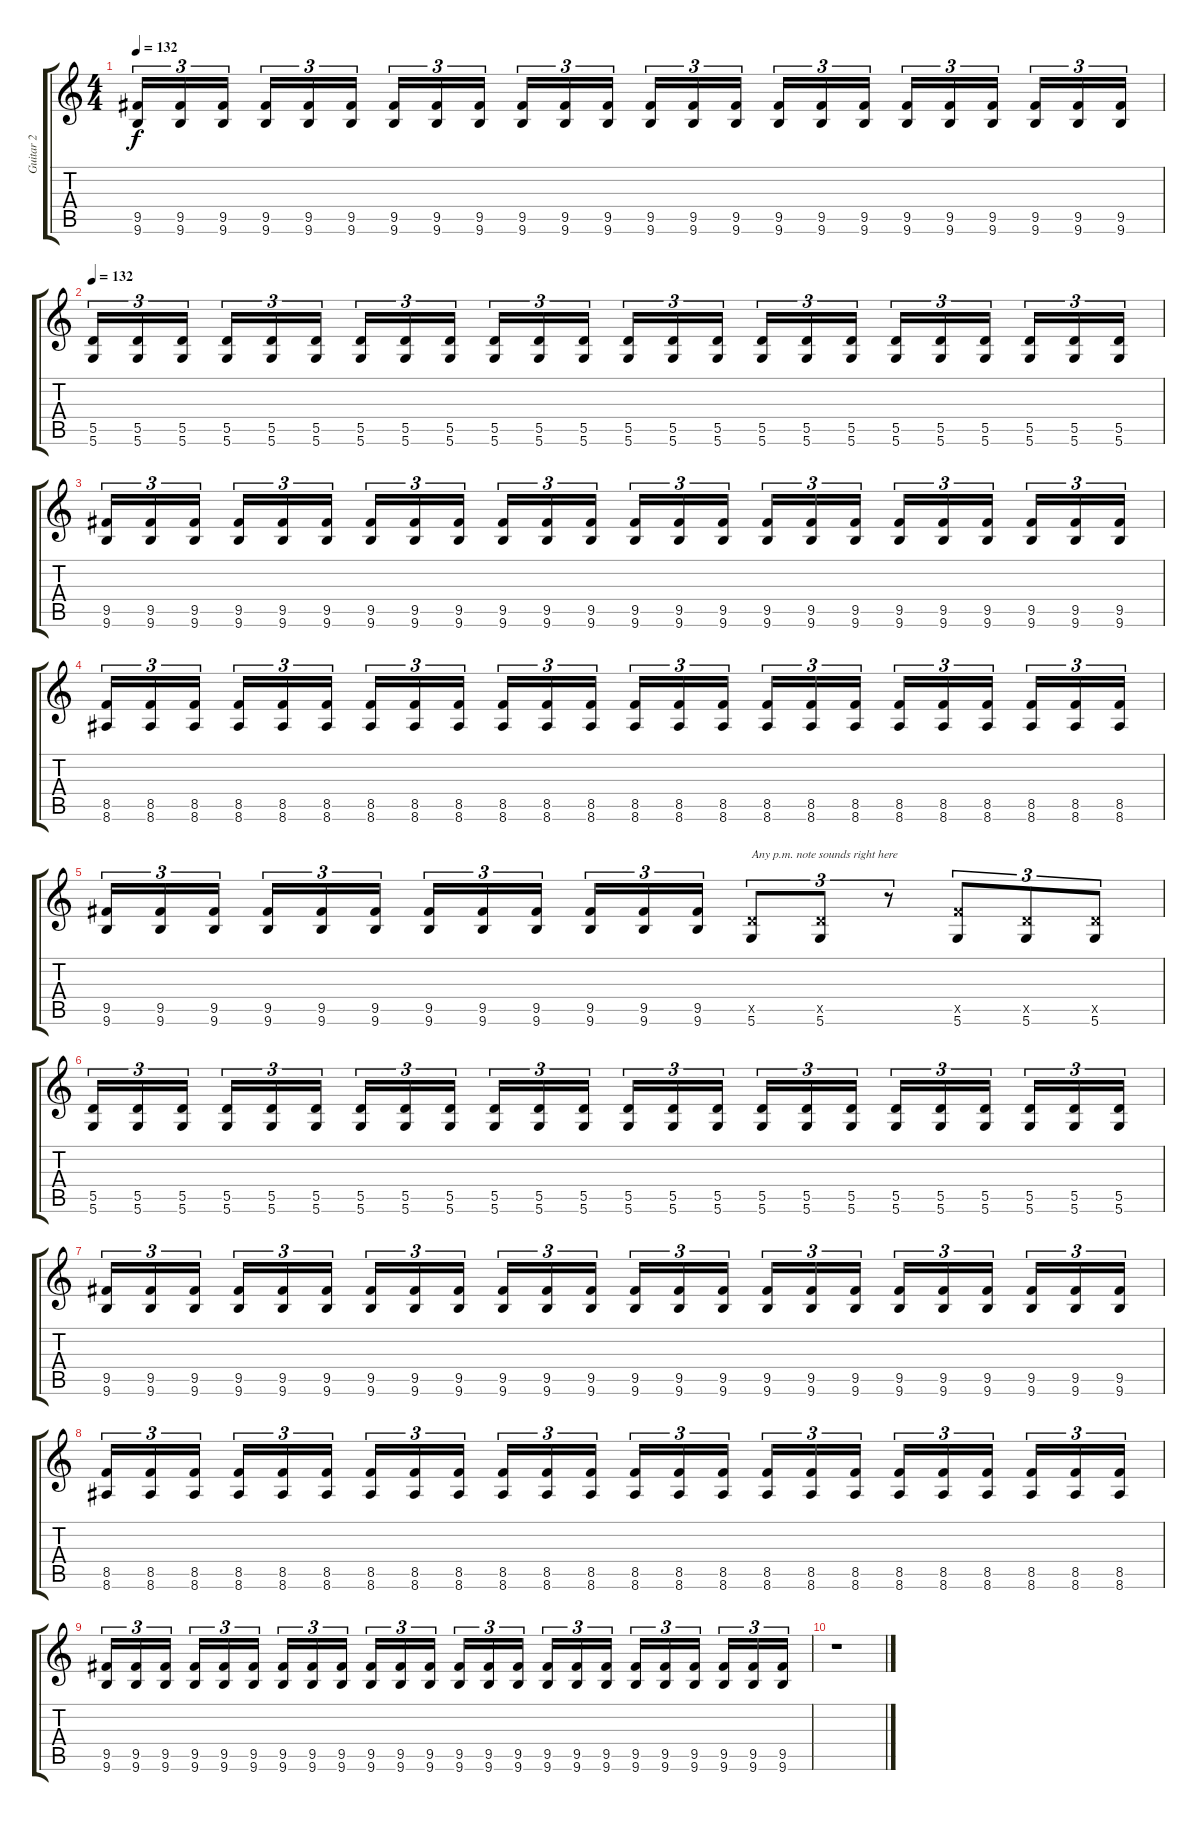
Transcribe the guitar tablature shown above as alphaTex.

\track ("Guitar 2" "Guitar 2") {instrument distortionguitar}
\staff {score tabs}
\tuning (E4 B3 G3 D3 A2 D2) {hide}
\ts (4 4)
\tempo 132
\clef g2
\ks c
(9.5 9.6).16{tu (3 2) dy f} (9.5 9.6).16{tu (3 2)} (9.5 9.6).16{tu (3 2)} (9.5 9.6).16{tu (3 2)} (9.5 9.6).16{tu (3 2)} (9.5 9.6).16{tu (3 2)} (9.5 9.6).16{tu (3 2)} (9.5 9.6).16{tu (3 2)} (9.5 9.6).16{tu (3 2)} (9.5 9.6).16{tu (3 2)} (9.5 9.6).16{tu (3 2)} (9.5 9.6).16{tu (3 2)} (9.5 9.6).16{tu (3 2)} (9.5 9.6).16{tu (3 2)} (9.5 9.6).16{tu (3 2)} (9.5 9.6).16{tu (3 2)} (9.5 9.6).16{tu (3 2)} (9.5 9.6).16{tu (3 2)} (9.5 9.6).16{tu (3 2)} (9.5 9.6).16{tu (3 2)} (9.5 9.6).16{tu (3 2)} (9.5 9.6).16{tu (3 2)} (9.5 9.6).16{tu (3 2)} (9.5 9.6).16{tu (3 2)} |
\tempo 132
(5.5 5.6).16{tu (3 2)} (5.5 5.6).16{tu (3 2)} (5.5 5.6).16{tu (3 2)} (5.5 5.6).16{tu (3 2)} (5.5 5.6).16{tu (3 2)} (5.5 5.6).16{tu (3 2)} (5.5 5.6).16{tu (3 2)} (5.5 5.6).16{tu (3 2)} (5.5 5.6).16{tu (3 2)} (5.5 5.6).16{tu (3 2)} (5.5 5.6).16{tu (3 2)} (5.5 5.6).16{tu (3 2)} (5.5 5.6).16{tu (3 2)} (5.5 5.6).16{tu (3 2)} (5.5 5.6).16{tu (3 2)} (5.5 5.6).16{tu (3 2)} (5.5 5.6).16{tu (3 2)} (5.5 5.6).16{tu (3 2)} (5.5 5.6).16{tu (3 2)} (5.5 5.6).16{tu (3 2)} (5.5 5.6).16{tu (3 2)} (5.5 5.6).16{tu (3 2)} (5.5 5.6).16{tu (3 2)} (5.5 5.6).16{tu (3 2)} |
(9.5 9.6).16{tu (3 2)} (9.5 9.6).16{tu (3 2)} (9.5 9.6).16{tu (3 2)} (9.5 9.6).16{tu (3 2)} (9.5 9.6).16{tu (3 2)} (9.5 9.6).16{tu (3 2)} (9.5 9.6).16{tu (3 2)} (9.5 9.6).16{tu (3 2)} (9.5 9.6).16{tu (3 2)} (9.5 9.6).16{tu (3 2)} (9.5 9.6).16{tu (3 2)} (9.5 9.6).16{tu (3 2)} (9.5 9.6).16{tu (3 2)} (9.5 9.6).16{tu (3 2)} (9.5 9.6).16{tu (3 2)} (9.5 9.6).16{tu (3 2)} (9.5 9.6).16{tu (3 2)} (9.5 9.6).16{tu (3 2)} (9.5 9.6).16{tu (3 2)} (9.5 9.6).16{tu (3 2)} (9.5 9.6).16{tu (3 2)} (9.5 9.6).16{tu (3 2)} (9.5 9.6).16{tu (3 2)} (9.5 9.6).16{tu (3 2)} |
(8.5 8.6).16{tu (3 2)} (8.5 8.6).16{tu (3 2)} (8.5 8.6).16{tu (3 2)} (8.5 8.6).16{tu (3 2)} (8.5 8.6).16{tu (3 2)} (8.5 8.6).16{tu (3 2)} (8.5 8.6).16{tu (3 2)} (8.5 8.6).16{tu (3 2)} (8.5 8.6).16{tu (3 2)} (8.5 8.6).16{tu (3 2)} (8.5 8.6).16{tu (3 2)} (8.5 8.6).16{tu (3 2)} (8.5 8.6).16{tu (3 2)} (8.5 8.6).16{tu (3 2)} (8.5 8.6).16{tu (3 2)} (8.5 8.6).16{tu (3 2)} (8.5 8.6).16{tu (3 2)} (8.5 8.6).16{tu (3 2)} (8.5 8.6).16{tu (3 2)} (8.5 8.6).16{tu (3 2)} (8.5 8.6).16{tu (3 2)} (8.5 8.6).16{tu (3 2)} (8.5 8.6).16{tu (3 2)} (8.5 8.6).16{tu (3 2)} |
(9.5 9.6).16{tu (3 2)} (9.5 9.6).16{tu (3 2)} (9.5 9.6).16{tu (3 2)} (9.5 9.6).16{tu (3 2)} (9.5 9.6).16{tu (3 2)} (9.5 9.6).16{tu (3 2)} (9.5 9.6).16{tu (3 2)} (9.5 9.6).16{tu (3 2)} (9.5 9.6).16{tu (3 2)} (9.5 9.6).16{tu (3 2)} (9.5 9.6).16{tu (3 2)} (9.5 9.6).16{tu (3 2)} (5.5{x} 5.6).8{tu (3 2) txt "Any p.m. note sounds right here"} (5.5{x} 5.6).8{tu (3 2)} r.8{tu (3 2)} (9.5{x} 5.6).8{tu (3 2)} (5.5{x} 5.6).8{tu (3 2)} (5.5{x} 5.6).8{tu (3 2)} |
(5.5 5.6).16{tu (3 2)} (5.5 5.6).16{tu (3 2)} (5.5 5.6).16{tu (3 2)} (5.5 5.6).16{tu (3 2)} (5.5 5.6).16{tu (3 2)} (5.5 5.6).16{tu (3 2)} (5.5 5.6).16{tu (3 2)} (5.5 5.6).16{tu (3 2)} (5.5 5.6).16{tu (3 2)} (5.5 5.6).16{tu (3 2)} (5.5 5.6).16{tu (3 2)} (5.5 5.6).16{tu (3 2)} (5.5 5.6).16{tu (3 2)} (5.5 5.6).16{tu (3 2)} (5.5 5.6).16{tu (3 2)} (5.5 5.6).16{tu (3 2)} (5.5 5.6).16{tu (3 2)} (5.5 5.6).16{tu (3 2)} (5.5 5.6).16{tu (3 2)} (5.5 5.6).16{tu (3 2)} (5.5 5.6).16{tu (3 2)} (5.5 5.6).16{tu (3 2)} (5.5 5.6).16{tu (3 2)} (5.5 5.6).16{tu (3 2)} |
(9.5 9.6).16{tu (3 2)} (9.5 9.6).16{tu (3 2)} (9.5 9.6).16{tu (3 2)} (9.5 9.6).16{tu (3 2)} (9.5 9.6).16{tu (3 2)} (9.5 9.6).16{tu (3 2)} (9.5 9.6).16{tu (3 2)} (9.5 9.6).16{tu (3 2)} (9.5 9.6).16{tu (3 2)} (9.5 9.6).16{tu (3 2)} (9.5 9.6).16{tu (3 2)} (9.5 9.6).16{tu (3 2)} (9.5 9.6).16{tu (3 2)} (9.5 9.6).16{tu (3 2)} (9.5 9.6).16{tu (3 2)} (9.5 9.6).16{tu (3 2)} (9.5 9.6).16{tu (3 2)} (9.5 9.6).16{tu (3 2)} (9.5 9.6).16{tu (3 2)} (9.5 9.6).16{tu (3 2)} (9.5 9.6).16{tu (3 2)} (9.5 9.6).16{tu (3 2)} (9.5 9.6).16{tu (3 2)} (9.5 9.6).16{tu (3 2)} |
(8.5 8.6).16{tu (3 2)} (8.5 8.6).16{tu (3 2)} (8.5 8.6).16{tu (3 2)} (8.5 8.6).16{tu (3 2)} (8.5 8.6).16{tu (3 2)} (8.5 8.6).16{tu (3 2)} (8.5 8.6).16{tu (3 2)} (8.5 8.6).16{tu (3 2)} (8.5 8.6).16{tu (3 2)} (8.5 8.6).16{tu (3 2)} (8.5 8.6).16{tu (3 2)} (8.5 8.6).16{tu (3 2)} (8.5 8.6).16{tu (3 2)} (8.5 8.6).16{tu (3 2)} (8.5 8.6).16{tu (3 2)} (8.5 8.6).16{tu (3 2)} (8.5 8.6).16{tu (3 2)} (8.5 8.6).16{tu (3 2)} (8.5 8.6).16{tu (3 2)} (8.5 8.6).16{tu (3 2)} (8.5 8.6).16{tu (3 2)} (8.5 8.6).16{tu (3 2)} (8.5 8.6).16{tu (3 2)} (8.5 8.6).16{tu (3 2)} |
(9.5 9.6).16{tu (3 2)} (9.5 9.6).16{tu (3 2)} (9.5 9.6).16{tu (3 2)} (9.5 9.6).16{tu (3 2)} (9.5 9.6).16{tu (3 2)} (9.5 9.6).16{tu (3 2)} (9.5 9.6).16{tu (3 2)} (9.5 9.6).16{tu (3 2)} (9.5 9.6).16{tu (3 2)} (9.5 9.6).16{tu (3 2)} (9.5 9.6).16{tu (3 2)} (9.5 9.6).16{tu (3 2)} (9.5 9.6).16{tu (3 2)} (9.5 9.6).16{tu (3 2)} (9.5 9.6).16{tu (3 2)} (9.5 9.6).16{tu (3 2)} (9.5 9.6).16{tu (3 2)} (9.5 9.6).16{tu (3 2)} (9.5 9.6).16{tu (3 2)} (9.5 9.6).16{tu (3 2)} (9.5 9.6).16{tu (3 2)} (9.5 9.6).16{tu (3 2)} (9.5 9.6).16{tu (3 2)} (9.5 9.6).16{tu (3 2)} |
r.1
